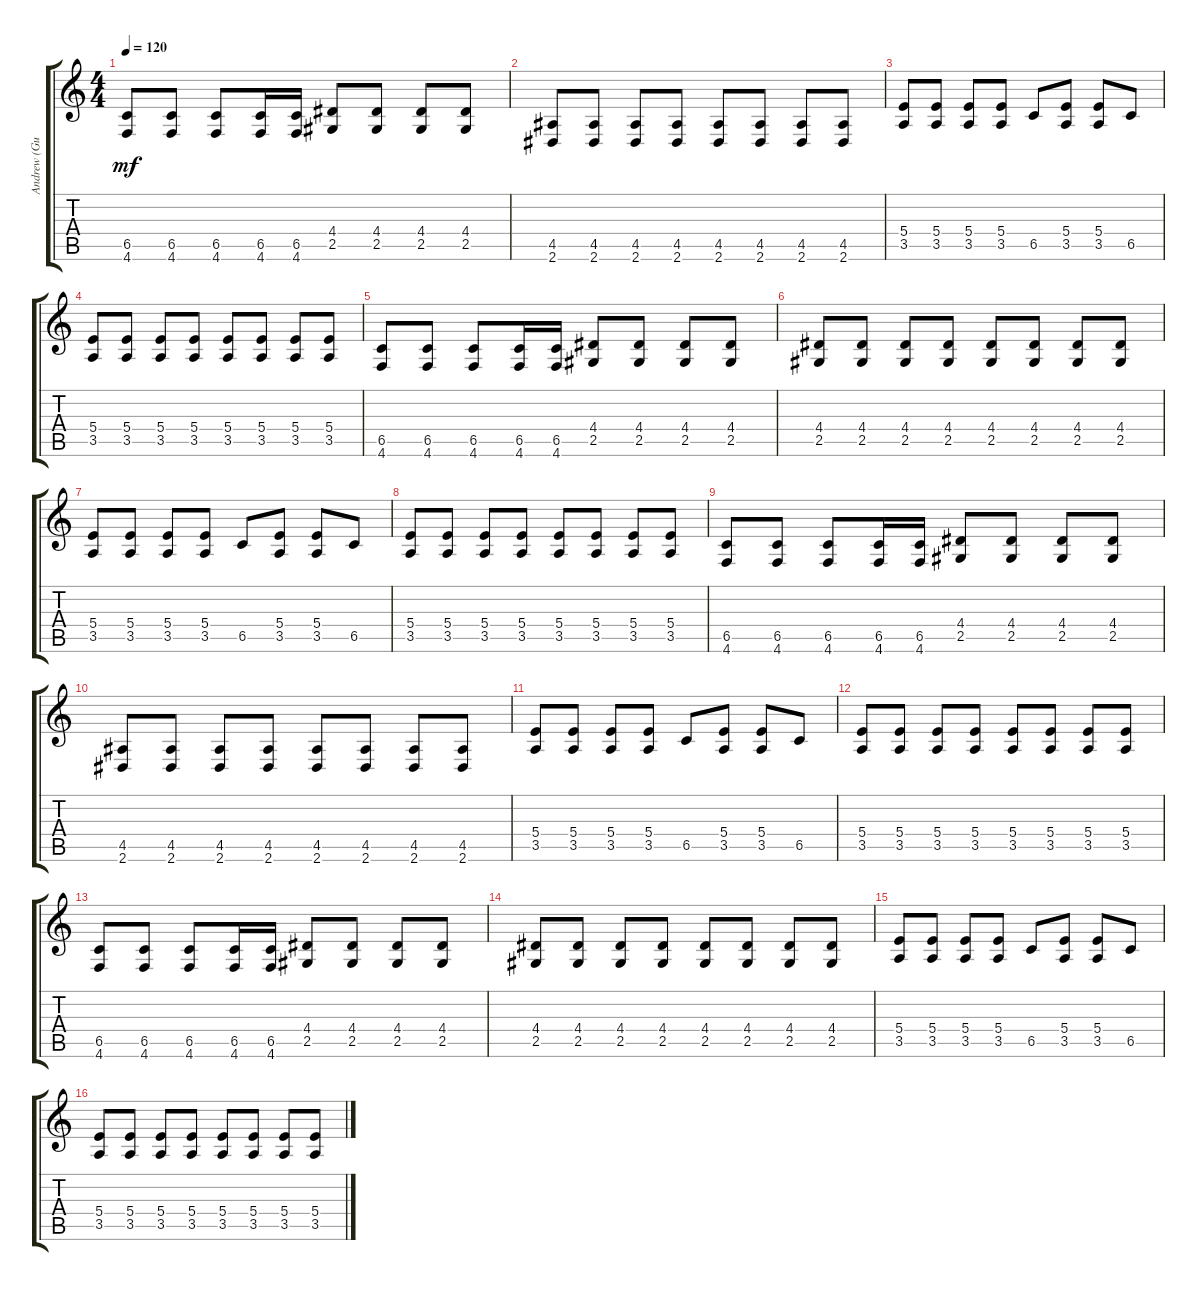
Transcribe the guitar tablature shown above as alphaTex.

\track ("Andrew (Guitar right) tuned to C#" "Andrew (Gu") {instrument distortionguitar}
\staff {score tabs}
\tuning (Db4 Ab3 E3 B2 Gb2 Db2) {hide}
\ts (4 4)
\tempo 120
\clef g2
\ks c
(6.5 4.6).8{dy mf} (6.5 4.6).8 (6.5 4.6).8 (6.5 4.6).16 (6.5 4.6).16 (4.4 2.5).8 (4.4 2.5).8 (4.4 2.5).8 (4.4 2.5).8 |
(4.5 2.6).8 (4.5 2.6).8 (4.5 2.6).8 (4.5 2.6).8 (4.5 2.6).8 (4.5 2.6).8 (4.5 2.6).8 (4.5 2.6).8 |
(5.4 3.5).8 (5.4 3.5).8 (5.4 3.5).8 (5.4 3.5).8 6.5.8 (5.4 3.5).8 (5.4 3.5).8 6.5.8 |
(5.4 3.5).8 (5.4 3.5).8 (5.4 3.5).8 (5.4 3.5).8 (5.4 3.5).8 (5.4 3.5).8 (5.4 3.5).8 (5.4 3.5).8 |
(6.5 4.6).8 (6.5 4.6).8 (6.5 4.6).8 (6.5 4.6).16 (6.5 4.6).16 (4.4 2.5).8 (4.4 2.5).8 (4.4 2.5).8 (4.4 2.5).8 |
(4.4 2.5).8 (4.4 2.5).8 (4.4 2.5).8 (4.4 2.5).8 (4.4 2.5).8 (4.4 2.5).8 (4.4 2.5).8 (4.4 2.5).8 |
(5.4 3.5).8 (5.4 3.5).8 (5.4 3.5).8 (5.4 3.5).8 6.5.8 (5.4 3.5).8 (5.4 3.5).8 6.5.8 |
(5.4 3.5).8 (5.4 3.5).8 (5.4 3.5).8 (5.4 3.5).8 (5.4 3.5).8 (5.4 3.5).8 (5.4 3.5).8 (5.4 3.5).8 |
(6.5 4.6).8 (6.5 4.6).8 (6.5 4.6).8 (6.5 4.6).16 (6.5 4.6).16 (4.4 2.5).8 (4.4 2.5).8 (4.4 2.5).8 (4.4 2.5).8 |
(4.5 2.6).8 (4.5 2.6).8 (4.5 2.6).8 (4.5 2.6).8 (4.5 2.6).8 (4.5 2.6).8 (4.5 2.6).8 (4.5 2.6).8 |
(5.4 3.5).8 (5.4 3.5).8 (5.4 3.5).8 (5.4 3.5).8 6.5.8 (5.4 3.5).8 (5.4 3.5).8 6.5.8 |
(5.4 3.5).8 (5.4 3.5).8 (5.4 3.5).8 (5.4 3.5).8 (5.4 3.5).8 (5.4 3.5).8 (5.4 3.5).8 (5.4 3.5).8 |
(6.5 4.6).8 (6.5 4.6).8 (6.5 4.6).8 (6.5 4.6).16 (6.5 4.6).16 (4.4 2.5).8 (4.4 2.5).8 (4.4 2.5).8 (4.4 2.5).8 |
(4.4 2.5).8 (4.4 2.5).8 (4.4 2.5).8 (4.4 2.5).8 (4.4 2.5).8 (4.4 2.5).8 (4.4 2.5).8 (4.4 2.5).8 |
(5.4 3.5).8 (5.4 3.5).8 (5.4 3.5).8 (5.4 3.5).8 6.5.8 (5.4 3.5).8 (5.4 3.5).8 6.5.8 |
(5.4 3.5).8 (5.4 3.5).8 (5.4 3.5).8 (5.4 3.5).8 (5.4 3.5).8 (5.4 3.5).8 (5.4 3.5).8 (5.4 3.5).8
